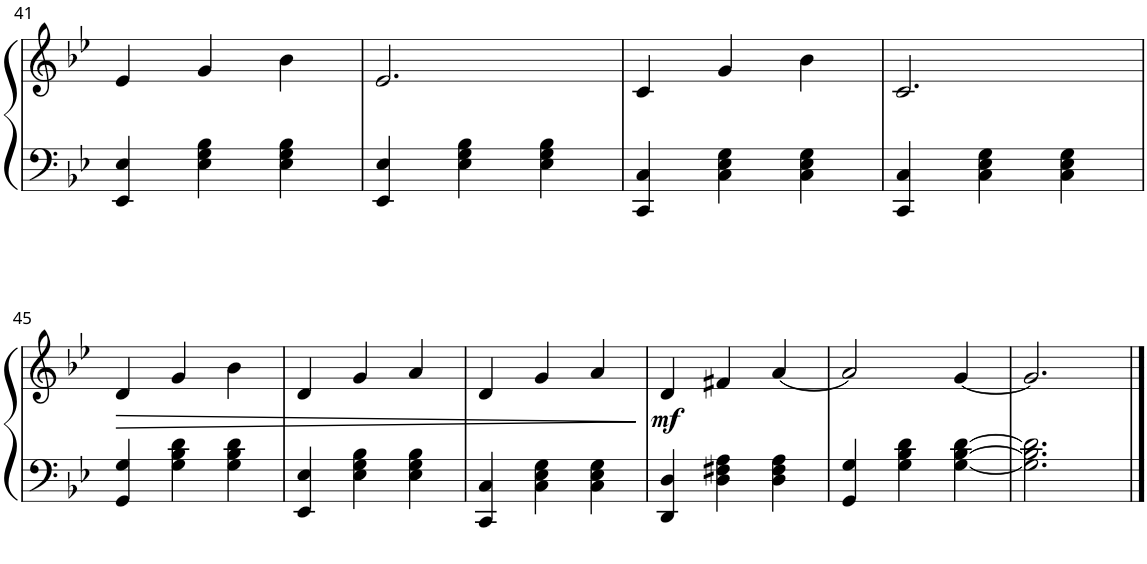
**kern	**kern	**dynam
*part1	*part1	*part1
*staff2	*staff1	*staff1/2
*I"Klavier	*	*
*I'Klav.	*	*
!!LO:PB:g=z
*clefF4	*clefG2	*
*k[b-e-]	*k[b-e-]	*
*M3/4	*M3/4	*
=41	=41	=41
4EE-/ 4E-/	4e-/	.
4E-\ 4G\ 4B-\	4g/	.
4E-\ 4G\ 4B-\	4b-\	.
=42	=42	=42
4EE-/ 4E-/	2.e-/	.
4E-\ 4G\ 4B-\	.	.
4E-\ 4G\ 4B-\	.	.
=43	=43	=43
4CC/ 4C/	4c/	.
4C\ 4E-\ 4G\	4g/	.
4C\ 4E-\ 4G\	4b-\	.
=44	=44	=44
4CC/ 4C/	2.c/	.
4C\ 4E-\ 4G\	.	.
4C\ 4E-\ 4G\	.	.
!!LO:LB:g=z
=45	=45	=45
!	!	!LO:HP:b
4GG/ 4G/	4d/	>
4G\ 4B-\ 4d\	4g/	.
4G\ 4B-\ 4d\	4b-\	.
=46	=46	=46
4EE-/ 4E-/	4d/	.
4E-\ 4G\ 4B-\	4g/	.
4E-\ 4G\ 4B-\	4a/	.
=47	=47	=47
4CC/ 4C/	4d/	.
4C\ 4E-\ 4G\	4g/	.
4C\ 4E-\ 4G\	4a/	.
.	.	]
=48	=48	=48
!	!	!LO:DY:b
4DD/ 4D/	4d/	mf
4D\ 4F#X\ 4A\	4f#X/	.
4D\ 4F#\ 4A\	[4a/	.
=49	=49	=49
4GG/ 4G/	2a/]	.
4G\ 4B-\ 4d\	.	.
[4G\ [4B-\ [4d\	[4g/	.
=50	=50	=50
2.G\] 2.B-\] 2.d\]	2.g/]	.
==	==	==
*-	*-	*-
